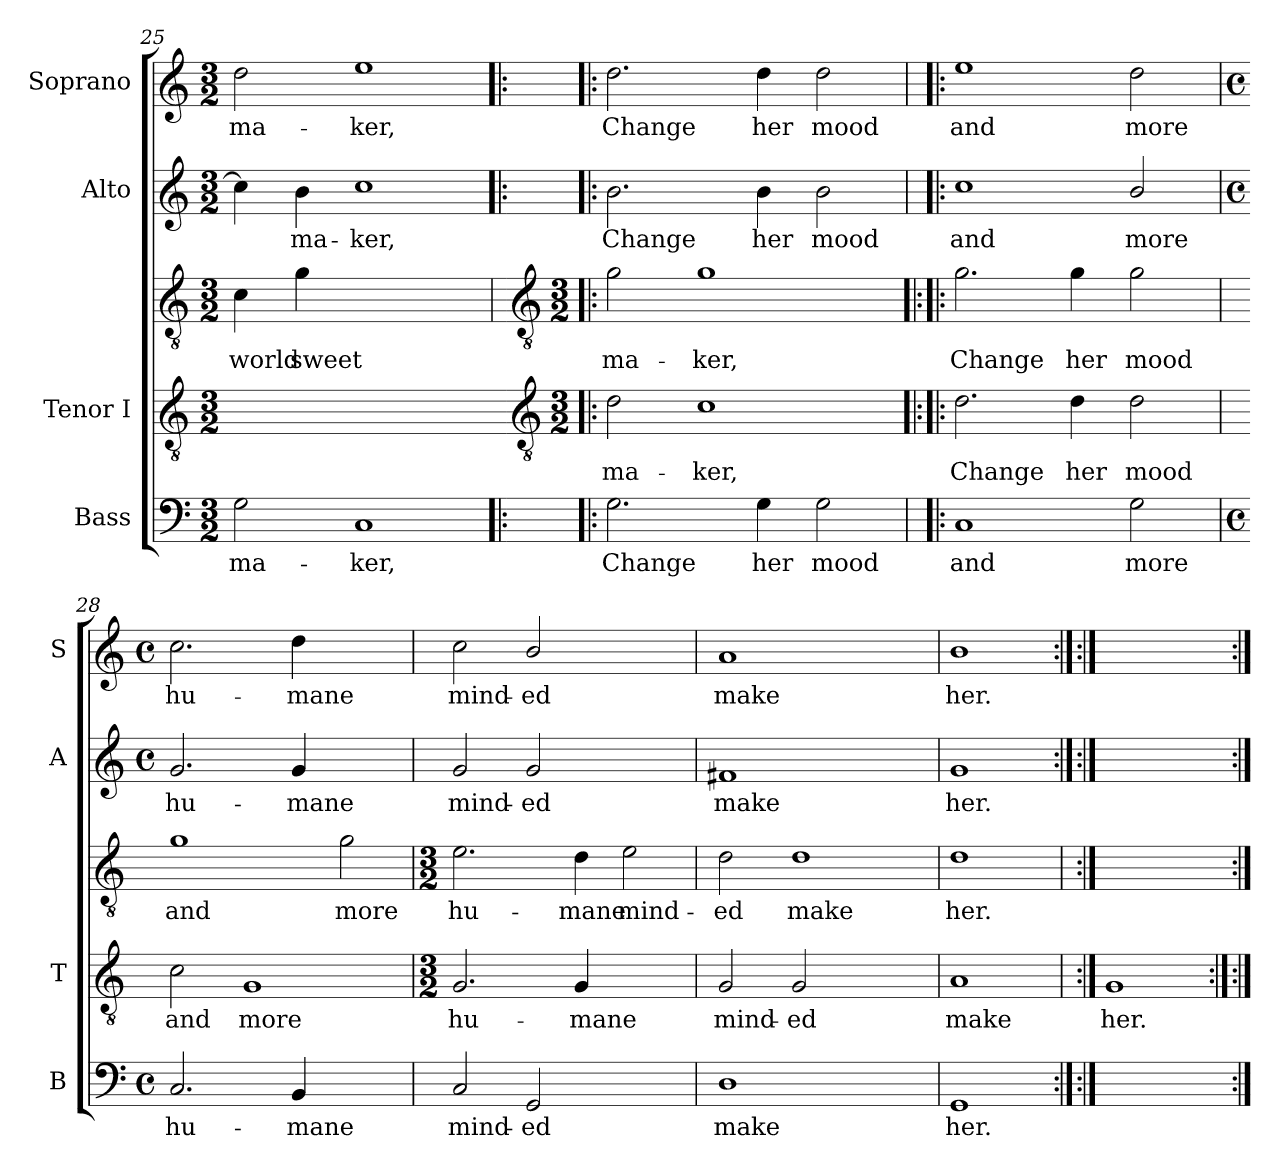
**kern	**text	**kern	**text	**kern	**text	**kern	**text	**kern	**text
*part4	*part4	*part3	*part3	*part3	*part3	*part2	*part2	*part1	*part1
*staff5	*staff5	*staff4	*staff4	*staff3	*staff3	*staff2	*staff2	*staff1	*staff1
*I"Bass	*	*I"Tenor I	*	*	*	*I"Alto	*	*I"Soprano	*
*I'B	*	*I'T	*	*	*	*I'A	*	*I'S	*
!!LO:LB:g=z
*clefF4	*	*clefGv2	*	*clefGv2	*	*clefG2	*	*clefG2	*
*k[]	*	*k[]	*	*k[]	*	*k[]	*	*k[]	*
*C:	*	*C:	*	*C:	*	*C:	*	*C:	*
*M3/2	*	*M3/2	*	*M3/2	*	*M3/2	*	*M3/2	*
=25	=25	=25	=25	=25	=25	=25	=25	=25	=25
!	!LO:LY:b	!	!	!	!LO:LY:b	!	!	!	!LO:LY:b
2G	ma-	1.ryy	.	4c	world	4cc]	.	2dd	ma-
!	!	!	!	!	!LO:LY:b	!	!LO:LY:b	!	!
.	.	.	.	4g	sweet	4b	ma-	.	.
!	!LO:LY:b	!	!	!	!	!	!LO:LY:b	!	!LO:LY:b
1C	-ker,	.	.	1ryy	.	1cc	-ker,	1ee	-ker,
!!LO:LB:g=z
=26!|:	=26!|:	=26	=26!|:	=26	=26!|:	=26!|:	=26!|:	=26!|:	=26!|:
*	*	*clefGv2	*	*clefGv2	*	*	*	*	*
*	*	*M3/2	*	*M3/2	*	*	*	*	*
!	!LO:LY:b	!	!LO:LY:b	!	!LO:LY:b	!	!LO:LY:b	!	!LO:LY:b
2.G	Change	2d	ma-	2g	ma-	2.b	Change	2.dd	Change
!	!	!	!LO:LY:b	!	!LO:LY:b	!	!	!	!
.	.	1c	-ker,	1g	-ker,	.	.	.	.
!	!LO:LY:b	!	!	!	!	!	!LO:LY:b	!	!LO:LY:b
4G	her	.	.	.	.	4b	her	4dd	her
!	!LO:LY:b	!	!	!	!	!	!LO:LY:b	!	!LO:LY:b
2G	mood	.	.	.	.	2b	mood	2dd	mood
=27	=27	=27!|:	=27	=27!|:	=27	=27	=27	=27	=27
!	!LO:LY:b	!	!LO:LY:b	!	!LO:LY:b	!	!LO:LY:b	!	!LO:LY:b
1C	and	2.d	Change	2.g	Change	1cc	and	1ee	and
!	!	!	!LO:LY:b	!	!LO:LY:b	!	!	!	!
.	.	4d	her	4g	her	.	.	.	.
!	!LO:LY:b	!	!LO:LY:b	!	!LO:LY:b	!	!LO:LY:b	!	!LO:LY:b
2G	more	2d	mood	2g	mood	2b/	more	2dd	more
=28	=28	=28	=28	=28	=28	=28	=28	=28	=28
*M4/4	*	*	*	*	*	*M4/4	*	*M4/4	*
*met(c)	*	*	*	*	*	*met(c)	*	*met(c)	*
!	!LO:LY:b	!	!LO:LY:b	!	!LO:LY:b	!	!LO:LY:b	!	!LO:LY:b
2.C	hu-	2c	and	1g	and	2.g	hu-	2.cc	hu-
!	!	!	!LO:LY:b	!	!	!	!	!	!
.	.	1G	more	.	.	.	.	.	.
!	!LO:LY:b	!	!	!	!	!	!LO:LY:b	!	!LO:LY:b
4BB	-mane	.	.	.	.	4g	-mane	4dd	-mane
!	!	!	!	!	!LO:LY:b	!	!	!	!
2ryy	.	.	.	2g	more	2ryy	.	2ryy	.
=29	=29	=29	=29	=29	=29	=29	=29	=29	=29
*	*	*M3/2	*	*M3/2	*	*	*	*	*
!	!LO:LY:b	!	!LO:LY:b	!	!LO:LY:b	!	!LO:LY:b	!	!LO:LY:b
2C	mind-	2.G	-hu-	2.e	hu-	2g	mind-	2cc	mind-
!	!LO:LY:b	!	!	!	!	!	!LO:LY:b	!	!LO:LY:b
2GG	-ed	.	.	.	.	2g	-ed	2b/	-ed
!	!	!	!LO:LY:b	!	!LO:LY:b	!	!	!	!
.	.	4G	-mane	4d	-mane	.	.	.	.
!	!	!	!	!	!LO:LY:b	!	!	!	!
2ryy	.	2ryy	.	2e	mind-	2ryy	.	2ryy	.
=30	=30	=30	=30	=30	=30	=30	=30	=30	=30
!	!LO:LY:b	!	!LO:LY:b	!	!LO:LY:b	!	!LO:LY:b	!	!LO:LY:b
1D	make	2G	mind-	2d	ed	1f#X	make	1a	make
!	!	!	!LO:LY:b	!	!LO:LY:b	!	!	!	!
.	.	2G	-ed	1d	make	.	.	.	.
2ryy	.	2ryy	.	.	.	2ryy	.	2ryy	.
=31	=31	=31	=31	=31	=31	=31	=31	=31	=31
!	!LO:LY:b	!	!LO:LY:b	!	!LO:LY:b	!	!LO:LY:b	!	!LO:LY:b
1GG	her.	1A	make	1d	her.	1g	her.	1b	her.
=:|!	=:|!	=	=:|!	=	=:|!	=:|!	=:|!	=:|!	=:|!
!	!	!	!LO:LY:b	!	!	!	!	!	!
1ryy	.	1G	her.	1ryy	.	1ryy	.	1ryy	.
=	=	=:|!	=	=:|!	=	=	=	=	=
*-	*-	*-	*-	*-	*-	*-	*-	*-	*-
